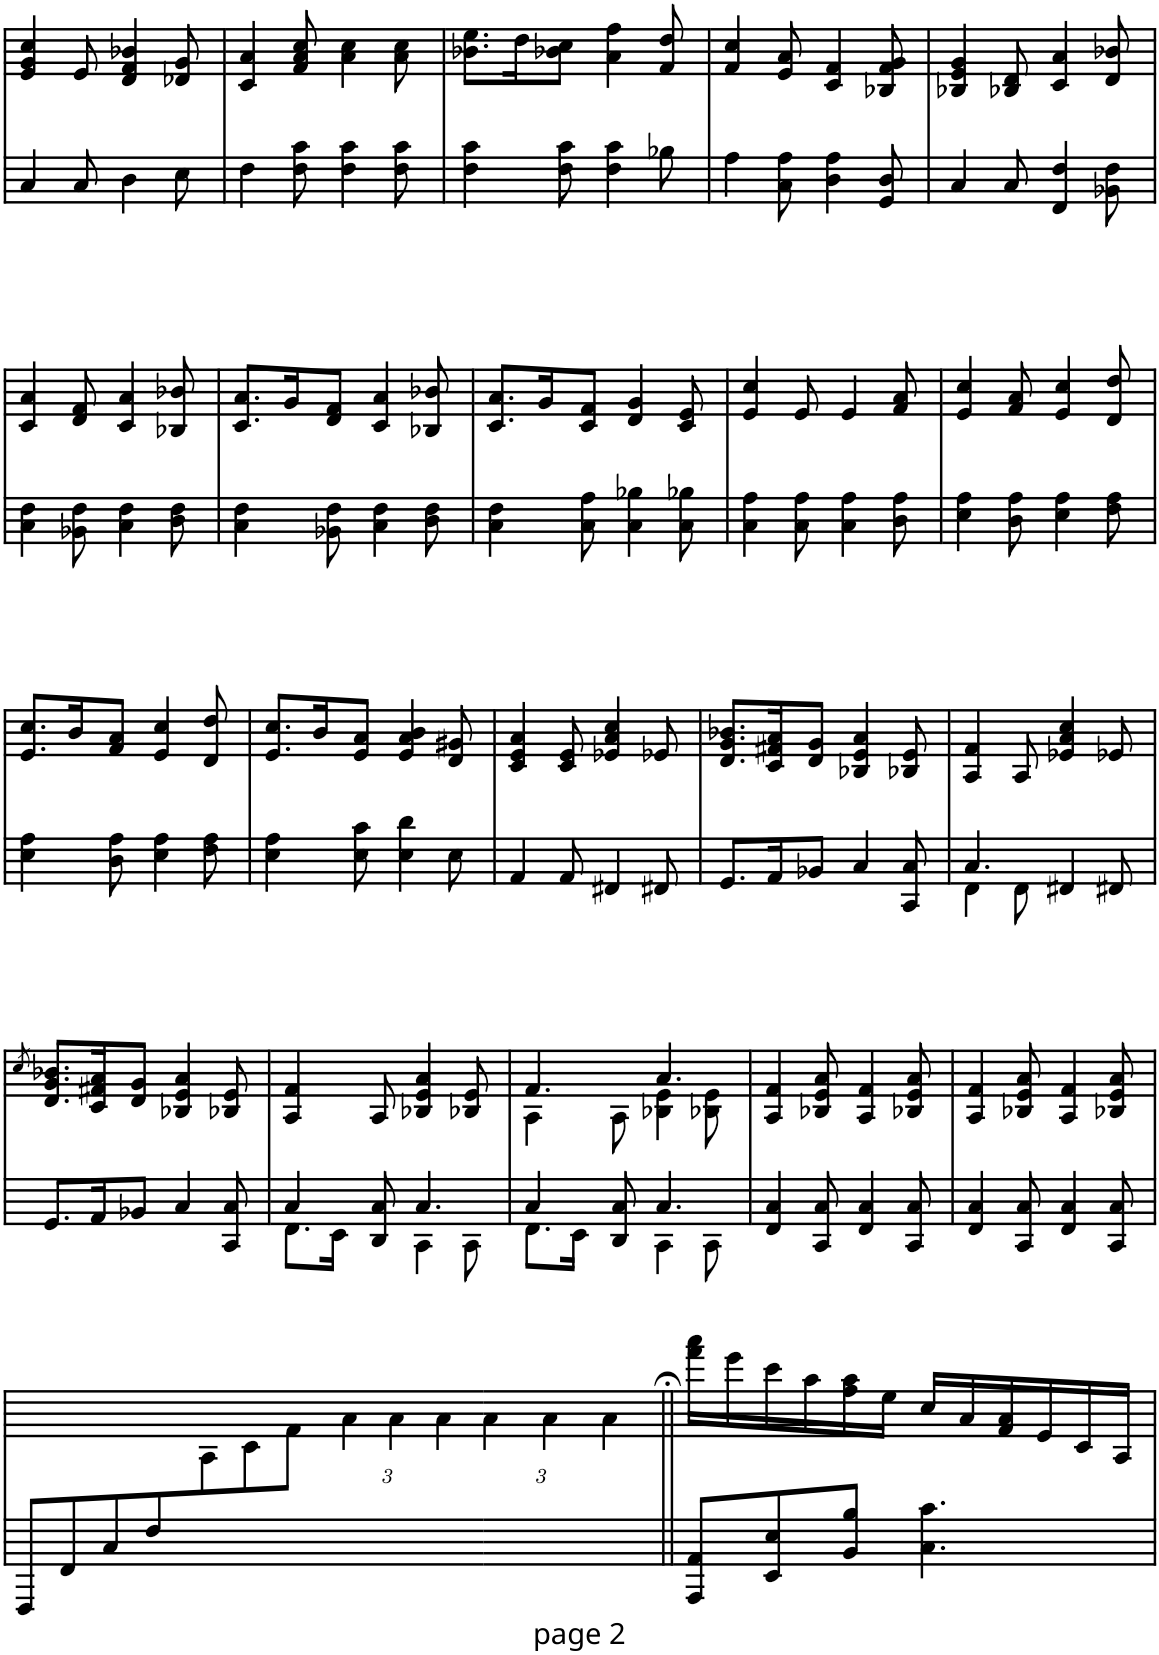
**kern	**kern
*part1	*part1
*staff2	*staff1
*I"Piano	*
*I'Pno.	*
!!LO:PB:g=z
*clefF4	*clefG2
*k[]	*k[]
*M6/8	*M6/8
=25	=25
4C/	4e/ 4g/ 4cc/
8C/	8e/
4D\	4d/ 4f/ 4b-X/
8E\	8d-X/ 8g/
=26	=26
4F\	4c/ 4a/
8F\ 8c\	8f/ 8a/ 8cc/
4F\ 4c\	4a\ 4cc\
8F\ 8c\	8a\ 8cc\
=27	=27
4F\ 4c\	8.b-X\ 8.ee\L
.	16dd\K
8F\ 8c\	8b-X\ 8cc\J
4F\ 4c\	4a\ 4ff\
8B-X\	8f/ 8dd/
=28	=28
4A\	4f/ 4cc/
8C\ 8A\	8e/ 8a/
4D\ 4A\	4c/ 4f/
8GG/ 8D/	8B-X/ 8f/ 8g/
=29	=29
4C/	4B-X/ 4e/ 4g/
8C/	8B-X/ 8d/
4FF/ 4F/	4c/ 4a/
8BB-X\ 8F\	8d/ 8b-X/
!!LO:LB:g=z
=30	=30
4C\ 4F\	4c/ 4a/
8BB-X\ 8F\	8d/ 8f/
4C\ 4F\	4c/ 4a/
8D\ 8F\	8B-X/ 8b-X/
=31	=31
4C\ 4F\	8.c/ 8.a/L
.	16g/K
8BB-X\ 8F\	8d/ 8f/J
4C\ 4F\	4c/ 4a/
8D\ 8F\	8B-X/ 8b-X/
=32	=32
4C\ 4F\	8.c/ 8.a/L
.	16g/K
8C\ 8A\	8c/ 8f/J
4C\ 4B-X\	4d/ 4g/
8C\ 8B-X\	8c/ 8e/
=33	=33
4C\ 4A\	4e/ 4cc/
8C\ 8A\	8e/
4C\ 4A\	4e/
8D\ 8A\	8f/ 8a/
=34	=34
4E\ 4A\	4e/ 4cc/
8D\ 8A\	8f/ 8a/
4E\ 4A\	4e/ 4cc/
8F\ 8A\	8d/ 8dd/
!!LO:LB:g=z
=35	=35
4E\ 4A\	8.e/ 8.cc/L
.	16b/K
8D\ 8A\	8f/ 8a/J
4E\ 4A\	4e/ 4cc/
8F\ 8A\	8d/ 8dd/
=36	=36
4E\ 4A\	8.e/ 8.cc/L
.	16b/K
8E\ 8c\	8e/ 8a/J
4E\ 4d\	4e/ 4a/ 4b/
8E\	8d/ 8g#X/
=37	=37
4AA/	4c/ 4e/ 4a/
8AA/	8c/ 8e/
4FF#X/	4e-X/ 4a/ 4cc/
8FF#X/	8e-X/
=38	=38
8.GG/L	8.d/ 8.g/ 8.b-X/L
16AA/K	16c/ 16f#X/ 16a/K
8BB-X/J	8d/ 8g/J
4C/	4B-X/ 4e/ 4a/
8CC/ 8C/	8B-X/ 8e/
=39	=39
*^	*
4.C/	4FF\	4A/ 4f/
.	8FF\	8A/
4FF#X/	4.ryy	4e-X/ 4a/ 4cc/
8FF#X/	.	8e-X/
*v	*v	*
!!LO:LB:g=z
=40	=40
.	8qcc/
8.GG/L	8.d/ 8.g/ 8.b-X/L
16AA/K	16c/ 16f#X/ 16a/K
8BB-X/J	8d/ 8g/J
4C/	4B-X/ 4e/ 4a/
8CC/ 8C/	8B-X/ 8e/
=41	=41
*^	*
4C/	8.FF\L	4A/ 4f/
.	16EE\Jk	.
8DD/ 8C/	8ryy	8A/
4.C/	4CC\	4B-X/ 4e/ 4a/
.	8CC\	8B-X/ 8e/
=42	=42	=42
*	*	*^
4C/	8.FF\L	4.f/	4A\
.	16EE\Jk	.	.
8DD/ 8C/	8ryy	.	8A\
4.C/	4CC\	4.a/	4B-X\ 4e\
.	8CC\	.	8B-X\ 8e\
*v	*v	*	*
*	*v	*v
=43	=43
4FF/ 4C/	4A/ 4f/
8CC/ 8C/	8B-X/ 8e/ 8a/
4FF/ 4C/	4A/ 4f/
8CC/ 8C/	8B-X/ 8e/ 8a/
=44	=44
4FF/ 4C/	4A/ 4f/
8CC/ 8C/	8B-X/ 8e/ 8a/
4FF/ 4C/	4A/ 4f/
8CC/ 8C/	8B-X/ 8e/ 8a/
!!LO:LB:g=z
=45	=45
*	*^
*	*	*^
8FFF/L	2.ryy	2..ryy	2ryy
8FF/	.	.	.
8C/	.	.	.
8F/	.	.	.
4.ryy	.	.	8A\
.	.	.	8c\
.	8ryy	.	8f\J
2.ryy	2.ryy	4a\	2.ryy
.	.	4a\	.
.	.	4a\	.
*	*	*v	*v
=45X1-	=45X1-	=45X1-
2.ryy	2.ryy	4a\
.	.	4a\
.	.	4a\
*	*v	*v
=46||	=46||
8AAA/ 8AA/L	16fff\ 16aaa\LL
.	16eee\
8EE/ 8E/	16ccc\
.	16aa\
8BB/ 8B/J	16ff\ 16aa\
.	16ee\JJ
4.C\ 4.c\	16cc/LL
.	16a/
.	16f/ 16a/
.	16e/
.	16c/
.	16A/JJ
=	=
*-	*-
